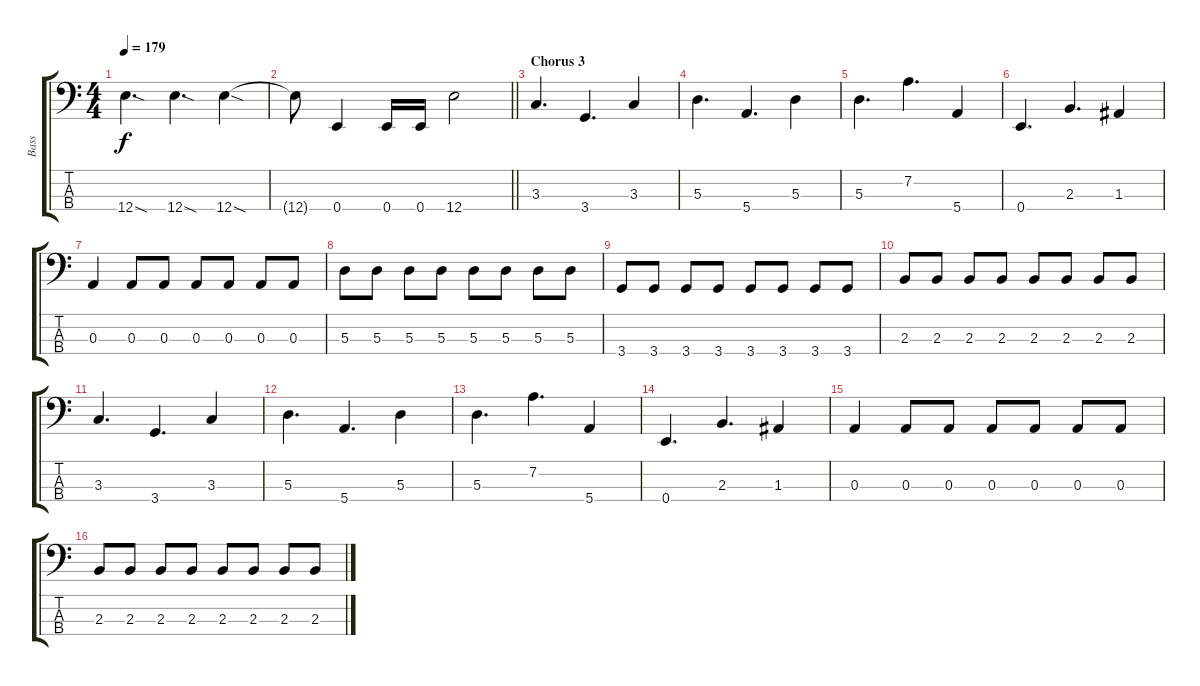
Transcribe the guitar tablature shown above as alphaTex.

\track ("Bass" "Bass") {instrument electricbasspick}
\staff {score tabs}
\tuning (G2 D2 A1 E1) {hide}
\ts (4 4)
\tempo 179
\clef f4
\ks c
12.4{sod}.4{d dy f} 12.4{sod}.4{d} 12.4{sod}.4 |
\barLineRight lightlight
12.4{t}.8 0.4.4 0.4.16 0.4.16 12.4.2 |
\section ("" "Chorus 3")
3.3.4{d} 3.4.4{d} 3.3.4 |
5.3.4{d} 5.4.4{d} 5.3.4 |
5.3.4{d} 7.2.4{d} 5.4.4 |
0.4.4{d} 2.3.4{d} 1.3.4 |
0.3.4 0.3.8 0.3.8 0.3.8 0.3.8 0.3.8 0.3.8 |
5.3.8 5.3.8 5.3.8 5.3.8 5.3.8 5.3.8 5.3.8 5.3.8 |
3.4.8 3.4.8 3.4.8 3.4.8 3.4.8 3.4.8 3.4.8 3.4.8 |
2.3.8 2.3.8 2.3.8 2.3.8 2.3.8 2.3.8 2.3.8 2.3.8 |
3.3.4{d} 3.4.4{d} 3.3.4 |
5.3.4{d} 5.4.4{d} 5.3.4 |
5.3.4{d} 7.2.4{d} 5.4.4 |
0.4.4{d} 2.3.4{d} 1.3.4 |
0.3.4 0.3.8 0.3.8 0.3.8 0.3.8 0.3.8 0.3.8 |
2.3.8 2.3.8 2.3.8 2.3.8 2.3.8 2.3.8 2.3.8 2.3.8
